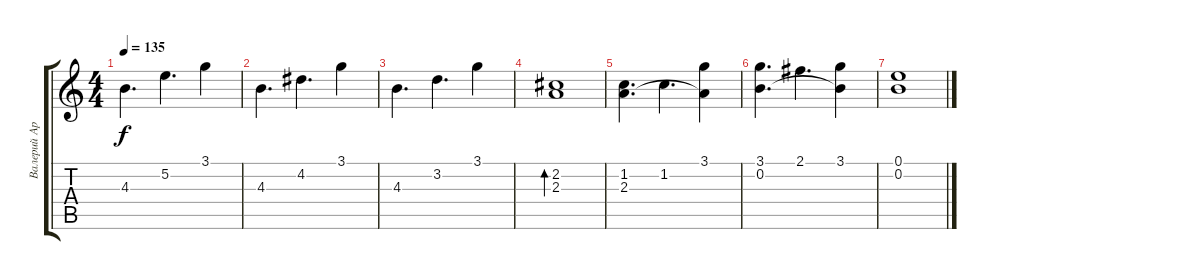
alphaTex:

\track ("Валерий Аркадин (гитара)" "Валерий Ар") {instrument acousticguitarsteel}
\staff {score tabs}
\tuning (E4 B3 G3 D3 A2 E2) {hide}
\ts (4 4)
\tempo 135
\clef g2
\ks c
4.3.4{d dy f} 5.2.4{d} 3.1.4 |
4.3.4{d} 4.2.4{d} 3.1.4 |
4.3.4{d} 3.2.4{d} 3.1.4 |
(2.2 2.3).1{bd 120} |
(1.2 2.3).4{d} 1.2.4{d} (3.1 2.3{t}).4 |
(3.1 0.2).4{d} 2.1.4{d} (3.1 0.2{t}).4 |
(0.1 0.2).1
